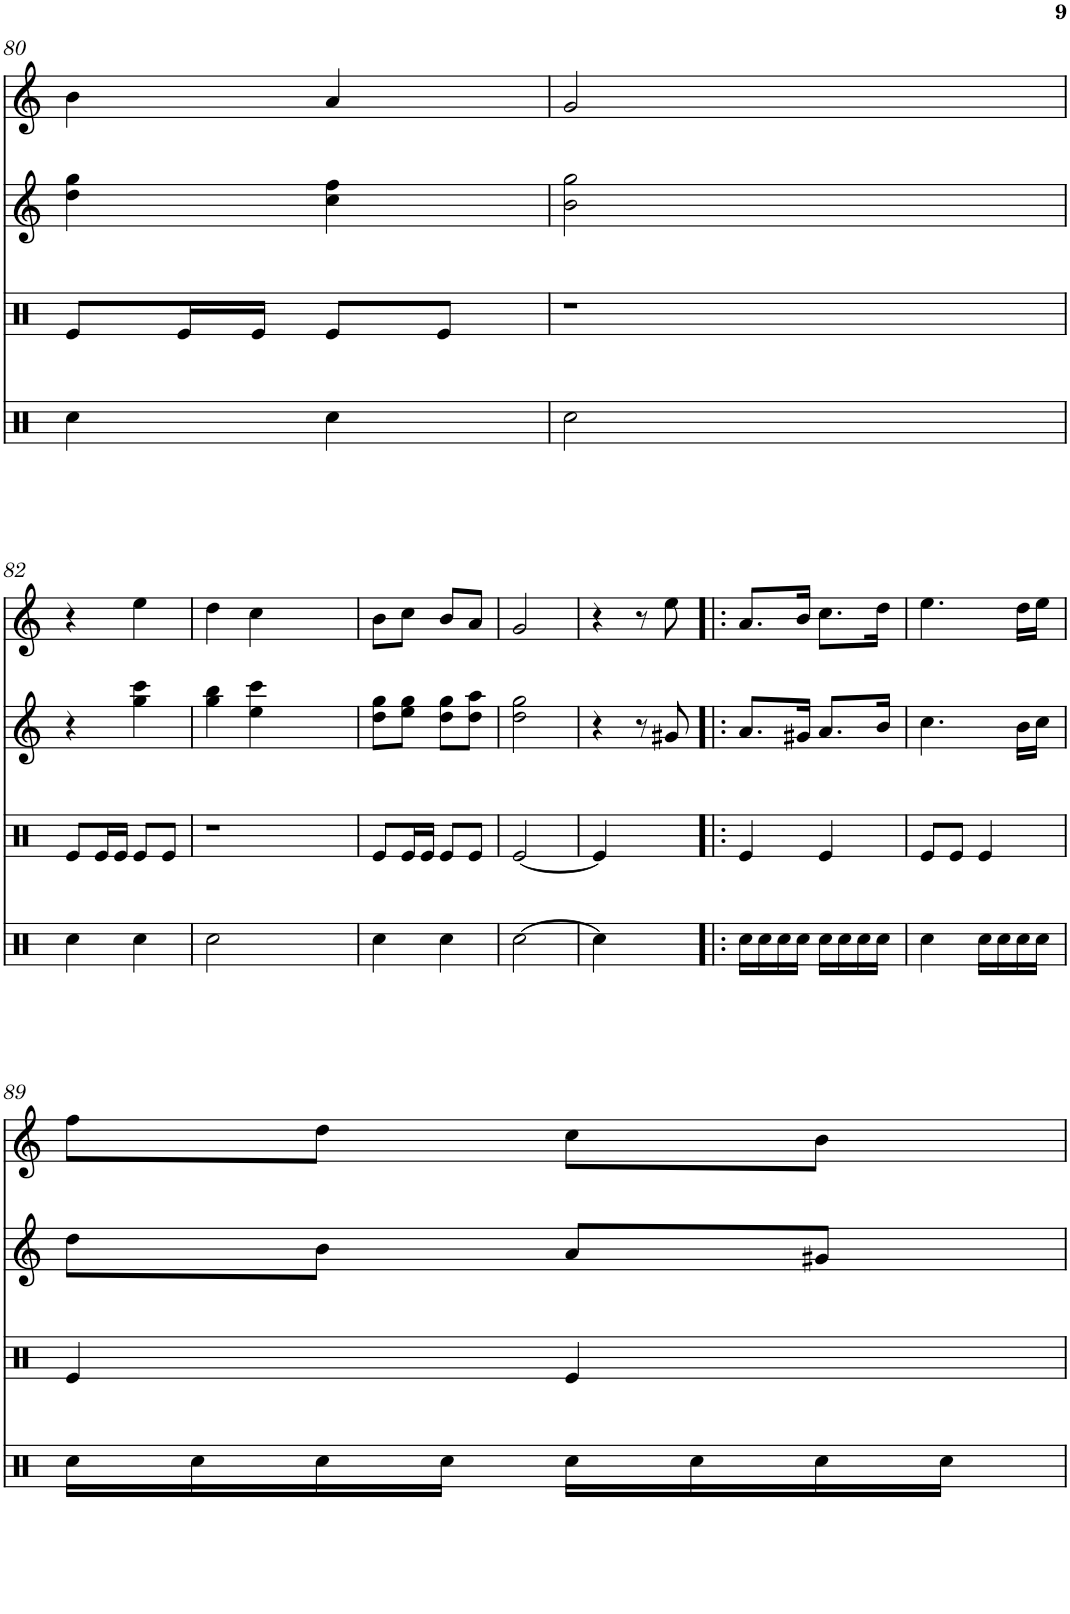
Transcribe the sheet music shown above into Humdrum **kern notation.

**kern	**kern	**kern	**kern
*part4	*part3	*part2	*part1
*staff4	*staff3	*staff2	*staff1
*I"Timbal fondo	*I"Timbal	*I"Gralla 2	*I"Gralla 1
!!LO:PB:g=z
*clefX	*clefX	*clefG2	*clefG2
*k[]	*k[]	*k[]	*k[]
*M2/4	*M2/4	*M2/4	*M2/4
=80	=80	=80	=80
4cc\	8e/L	4dd\ 4gg\	4b\
.	16e/L	.	.
.	16e/JJ	.	.
4cc\	8e/L	4cc\ 4ff\	4a/
.	8e/J	.	.
=81	=81	=81	=81
2cc\	2r	2b\ 2gg\	2g/
2ryy	2ryy	2ryy	2ryy
!!LO:LB:g=z
=82	=82	=82	=82
4cc\	8e/L	4r	4r
.	16e/L	.	.
.	16e/JJ	.	.
4cc\	8e/L	4gg\ 4ccc\	4ee\
.	8e/J	.	.
=83	=83	=83	=83
2cc\	2r	4gg\ 4bb\	4dd\
.	.	4ee\ 4ccc\	4cc\
2ryy	2ryy	2ryy	2ryy
=84	=84	=84	=84
4cc\	8e/L	8dd\ 8gg\L	8b\L
.	16e/L	8ee\ 8gg\J	8cc\J
.	16e/JJ	.	.
4cc\	8e/L	8dd\ 8gg\L	8b/L
.	8e/J	8dd\ 8aa\J	8a/J
=85	=85	=85	=85
[2cc\	[2e/	2dd\ 2gg\	2g/
=86	=86	=86	=86
4cc\]	4e/]	4r	4r
4ryy	4ryy	8r	8r
.	.	8g#X/	8ee\
=87!|:	=87!|:	=87!|:	=87!|:
16cc\LL	4e/	8.a/L	8.a/L
16cc\	.	.	.
16cc\	.	.	.
16cc\JJ	.	16g#X/Jk	16b/Jk
16cc\LL	4e/	8.a/L	8.cc\L
16cc\	.	.	.
16cc\	.	.	.
16cc\JJ	.	16b/Jk	16dd\Jk
=88	=88	=88	=88
4cc\	8e/L	4.cc\	4.ee\
.	8e/J	.	.
16cc\LL	4e/	.	.
16cc\	.	.	.
16cc\	.	16b\LL	16dd\LL
16cc\JJ	.	16cc\JJ	16ee\JJ
!!LO:LB:g=z
=89	=89	=89	=89
16cc\LL	4e/	8dd\L	8ff\L
16cc\	.	.	.
16cc\	.	8b\J	8dd\J
16cc\JJ	.	.	.
16cc\LL	4e/	8a/L	8cc\L
16cc\	.	.	.
16cc\	.	8g#X/J	8b\J
16cc\JJ	.	.	.
=	=	=	=
*-	*-	*-	*-
